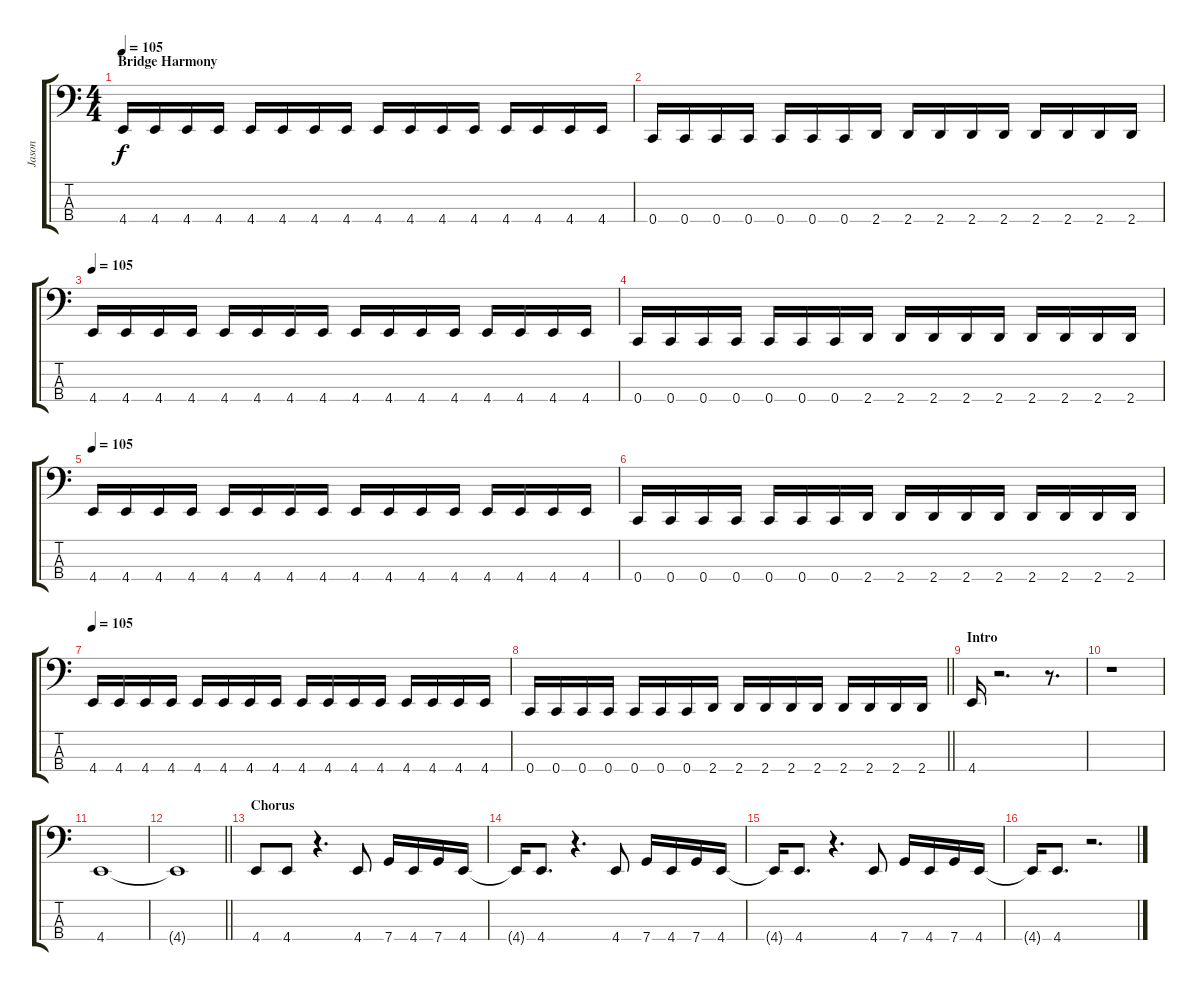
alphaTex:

\track ("Jason" "Jason") {instrument electricbasspick}
\staff {score tabs}
\tuning (F2 C2 G1 C1) {hide}
\ts (4 4)
\section ("" "Bridge Harmony")
\tempo 105
\clef f4
\ks c
4.4.16{dy f} 4.4.16 4.4.16 4.4.16 4.4.16 4.4.16 4.4.16 4.4.16 4.4.16 4.4.16 4.4.16 4.4.16 4.4.16 4.4.16 4.4.16 4.4.16 |
0.4.16 0.4.16 0.4.16 0.4.16 0.4.16 0.4.16 0.4.16 2.4.16 2.4.16 2.4.16 2.4.16 2.4.16 2.4.16 2.4.16 2.4.16 2.4.16 |
\tempo 105
4.4.16 4.4.16 4.4.16 4.4.16 4.4.16 4.4.16 4.4.16 4.4.16 4.4.16 4.4.16 4.4.16 4.4.16 4.4.16 4.4.16 4.4.16 4.4.16 |
0.4.16 0.4.16 0.4.16 0.4.16 0.4.16 0.4.16 0.4.16 2.4.16 2.4.16 2.4.16 2.4.16 2.4.16 2.4.16 2.4.16 2.4.16 2.4.16 |
\tempo 105
4.4.16 4.4.16 4.4.16 4.4.16 4.4.16 4.4.16 4.4.16 4.4.16 4.4.16 4.4.16 4.4.16 4.4.16 4.4.16 4.4.16 4.4.16 4.4.16 |
0.4.16 0.4.16 0.4.16 0.4.16 0.4.16 0.4.16 0.4.16 2.4.16 2.4.16 2.4.16 2.4.16 2.4.16 2.4.16 2.4.16 2.4.16 2.4.16 |
\tempo 105
4.4.16 4.4.16 4.4.16 4.4.16 4.4.16 4.4.16 4.4.16 4.4.16 4.4.16 4.4.16 4.4.16 4.4.16 4.4.16 4.4.16 4.4.16 4.4.16 |
\barLineRight lightlight
0.4.16 0.4.16 0.4.16 0.4.16 0.4.16 0.4.16 0.4.16 2.4.16 2.4.16 2.4.16 2.4.16 2.4.16 2.4.16 2.4.16 2.4.16 2.4.16 |
\section ("" "Intro")
4.4.16 r.2{d} r.8{d} |
r.1 |
4.4.1 |
\barLineRight lightlight
4.4{t}.1 |
\section ("" "Chorus")
4.4.8 4.4.8 r.4{d} 4.4.8 7.4.16 4.4.16 7.4.16 4.4.16 |
4.4{t}.16 4.4.8{d} r.4{d} 4.4.8 7.4.16 4.4.16 7.4.16 4.4.16 |
4.4{t}.16 4.4.8{d} r.4{d} 4.4.8 7.4.16 4.4.16 7.4.16 4.4.16 |
4.4{t}.16 4.4.8{d} r.2{d}
